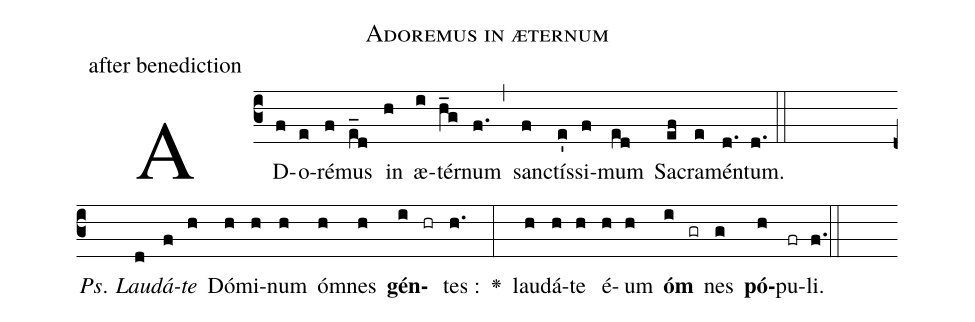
name: Adoremus in æternum;
office-part: after benediction;
def-m1:}{\greseteolcustos{manual}{;
def-m2:\ifx\breakbeforeEuouae\undefined\else;
def-m3:\fi}\ifx\noeuouae\undefined\def\noeuouae{F}\fi\if\noeuouae F{;
def-m4:}\fi;
%%
% The syntax in this part is called gabc. Please refer to http://home.gna.org/gregorio/gabc/#basis

AD(c3f)o(e)ré(f)mus(e_d) in(h) æ(i)tér(h_g)num(f.) (,) san(f)ctís(e')si(f)mum(ed) Sa(ef)cra(e)mén(d.)tum.(d.) (::Z)
<i>Ps</i>. <i>Lau</i>(d)<i>dá</i>(f)<i>te</i>(h) Dó(h)mi(h)num(h) óm(h)nes(h) <b>gén</b>(i)(hr)tes :(h.) <v>\greheightstar</v>(:) lau(h)dá(h)te(h) é(h)um(h) <b>óm</b>(i)(gr)nes(g) <b>pó</b>(h)pu(fr[em1])li.(f.) (::[em2]z[em3])
E(h) u(h) o(i) u(g) a(h) e.(f.) (::[em4])%
%Lau(d)dá(f)te(h) Dó(h)mi(h)num(h) óm(h)nes(h) gén(i)tes : <v>\greheightstar</v>(h.) (:) lau(h)dá(h)te(h) é(h)um(h) óm(i')nes(g) pó(h')pu(f)li.(f.) (::) Quó(d)ni(f)am(h) con(h)fir(h)má(h)ta(h) est(h) su(h)per(h) nos(h) mi(h)se(h)ri(h)cór(h)di(h)a(h) é(i)jus : <v>\greheightstar</v>(h.) (:) et(h) vé(h)ri(h)tas(h) Dó(h)mi(h)ni(h) má(h)net(h) in(i) æ(g')tér(h)num.(f.) (::) A(f)do(e')ré(f)mus.(e_d) (::) Gló(d)ri(f)a(h) Pá(h)tri,(h) et(h) Fí(i')li(h)o,(h.) (:) et(h) Spi(h)rí(i')tu(g)i(g') Sán(h)cto.(f.) (::) Si(d)cut(f) é(h)rat(h) in(h) prin(h)cí(h)pi(h)o,(h) et(h) nunc,(h) et(h) se(i)mper : <v>\greheightstar</v>(h.) (:) et(h) in(h) s<sp>'ae</sp>(h)cu(h)la(h) sæ(h)cu(h)ló(i)rum.(g') A(h)men.(f.) (::) A(f)do(e')ré(f)mus.(e_d) (::)
